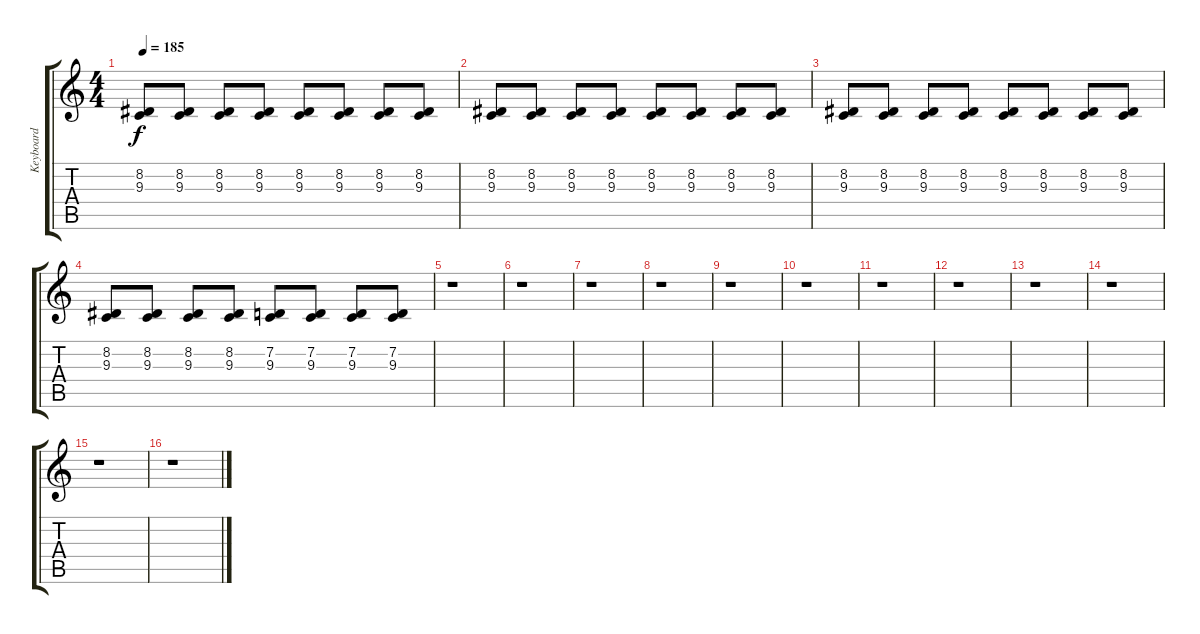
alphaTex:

\track ("Keyboard" "Keyboard") {instrument lead2sawtooth}
\staff {score tabs}
\tuning (C4 G3 Eb3 Bb2 F2 C2) {hide}
\ts (4 4)
\tempo 185
\clef g2
\ks c
(8.2 9.3).8{dy f volume 7} (8.2 9.3).8 (8.2 9.3).8 (8.2 9.3).8 (8.2 9.3).8 (8.2 9.3).8 (8.2 9.3).8 (8.2 9.3).8 |
(8.2 9.3).8 (8.2 9.3).8 (8.2 9.3).8 (8.2 9.3).8 (8.2 9.3).8 (8.2 9.3).8 (8.2 9.3).8 (8.2 9.3).8 |
(8.2 9.3).8 (8.2 9.3).8 (8.2 9.3).8 (8.2 9.3).8 (8.2 9.3).8 (8.2 9.3).8 (8.2 9.3).8 (8.2 9.3).8 |
(8.2 9.3).8 (8.2 9.3).8 (8.2 9.3).8 (8.2 9.3).8 (7.2 9.3).8 (7.2 9.3).8 (7.2 9.3).8 (7.2 9.3).8 |
r.1 |
r.1 |
r.1 |
r.1 |
r.1 |
r.1 |
r.1 |
r.1 |
r.1 |
r.1 |
r.1 |
r.1
